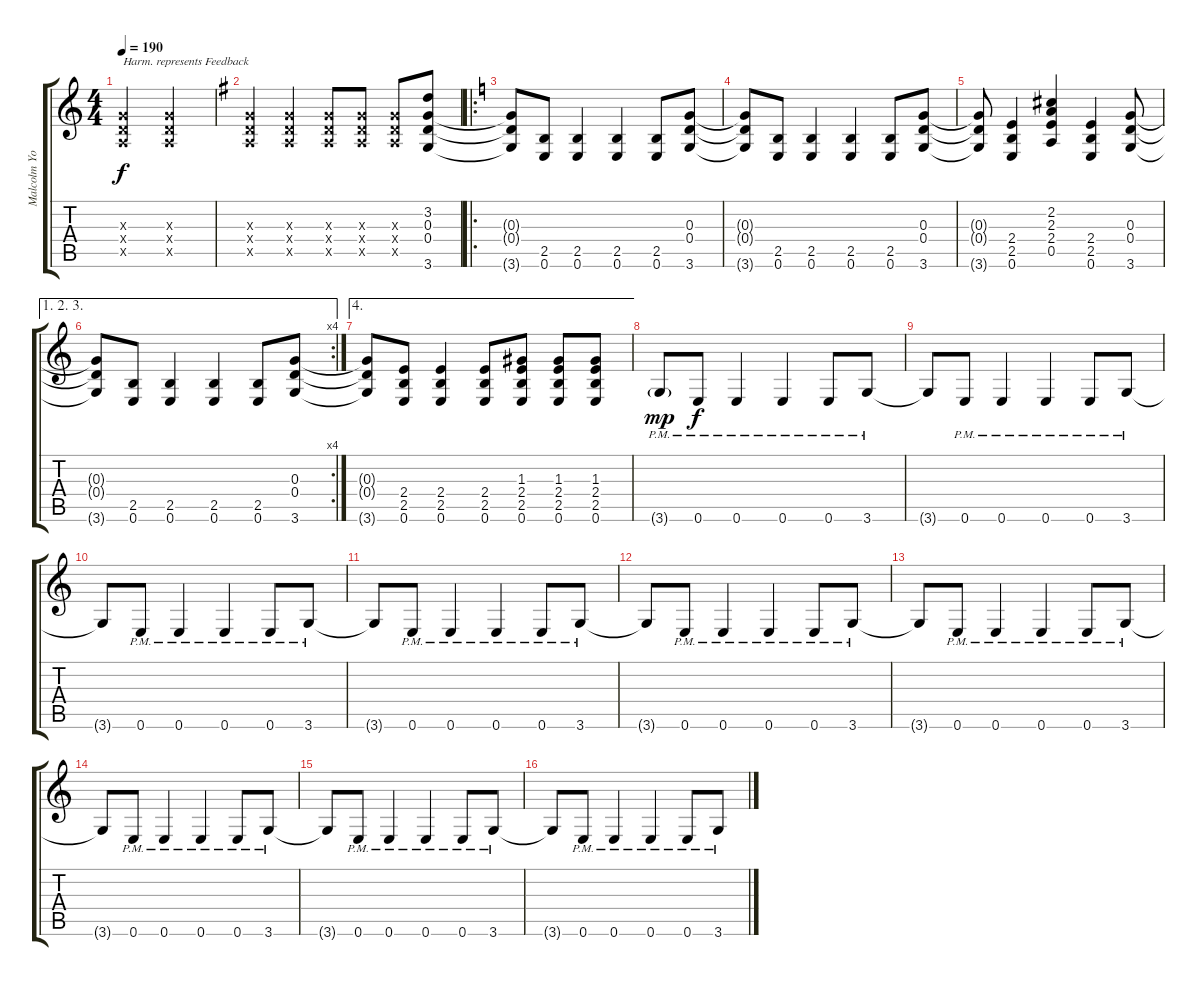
\track ("Malcolm Young (Rhythm Guitar)" "Malcolm Yo") {instrument overdrivenguitar}
\staff {score tabs}
\tuning (E4 B3 G3 D3 A2 E2) {hide}
\ts (4 4)
\tempo 190
\clef g2
\ks c
(0.3{x} 0.4{x} 0.5{x}).2{txt "Harm. represents Feedback" dy f volume 16 instrument distortionguitar} (0.3{x} 0.4{x} 0.5{x}).2 |
\ks g
(0.3{x} 0.4{x} 0.5{x}).4 (0.3{x} 0.4{x} 0.5{x}).4 (0.3{x} 0.4{x} 0.5{x}).8 (0.3{x} 0.4{x} 0.5{x}).8 (0.3{x} 0.4{x} 0.5{x}).8 (3.2 0.3 0.4 3.6).8{volume 8 instrument overdrivenguitar} |
\ro
\ks c
(0.3{t} 0.4{t} 3.6{t}).8 (2.5 0.6).8 (2.5 0.6).4 (2.5 0.6).4 (2.5 0.6).8 (0.3 0.4 3.6).8 |
(0.3{t} 0.4{t} 3.6{t}).8 (2.5 0.6).8 (2.5 0.6).4 (2.5 0.6).4 (2.5 0.6).8 (0.3 0.4 3.6).8 |
(0.3{t} 0.4{t} 3.6{t}).8 (2.4 2.5 0.6).4 (2.2 2.3 2.4 0.5).4 (2.4 2.5 0.6).4 (0.3 0.4 3.6).8 |
\ae (1 2 3)
\rc 4
(0.3{t} 0.4{t} 3.6{t}).8 (2.5 0.6).8 (2.5 0.6).4 (2.5 0.6).4 (2.5 0.6).8 (0.3 0.4 3.6).8 |
\ae 4
(0.3{t} 0.4{t} 3.6{t}).8 (2.4 2.5 0.6).8 (2.4 2.5 0.6).4 (2.4 2.5 0.6).8 (1.3 2.4 2.5 0.6).8 (1.3 2.4 2.5 0.6).8 (1.3 2.4 2.5 0.6).8 |
3.6{g pm}.8{dy mp volume 5 instrument electricguitarclean} 0.6{pm}.8{dy f} 0.6{pm}.4 0.6{pm}.4 0.6{pm}.8 3.6{pm}.8 |
3.6{t}.8 0.6{pm}.8 0.6{pm}.4 0.6{pm}.4 0.6{pm}.8 3.6{pm}.8 |
3.6{t}.8 0.6{pm}.8 0.6{pm}.4 0.6{pm}.4 0.6{pm}.8 3.6{pm}.8 |
3.6{t}.8 0.6{pm}.8 0.6{pm}.4 0.6{pm}.4 0.6{pm}.8 3.6{pm}.8 |
3.6{t}.8 0.6{pm}.8 0.6{pm}.4 0.6{pm}.4 0.6{pm}.8 3.6{pm}.8 |
3.6{t}.8 0.6{pm}.8 0.6{pm}.4 0.6{pm}.4 0.6{pm}.8 3.6{pm}.8 |
3.6{t}.8 0.6{pm}.8 0.6{pm}.4 0.6{pm}.4 0.6{pm}.8 3.6{pm}.8 |
3.6{t}.8 0.6{pm}.8 0.6{pm}.4 0.6{pm}.4 0.6{pm}.8 3.6{pm}.8 |
3.6{t}.8 0.6{pm}.8 0.6{pm}.4 0.6{pm}.4 0.6{pm}.8 3.6{pm}.8
